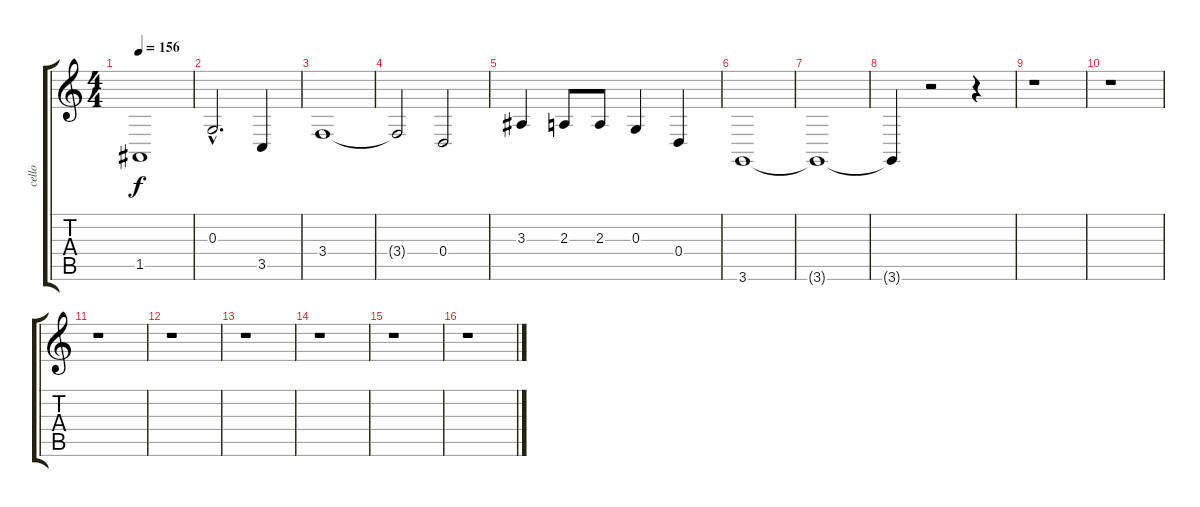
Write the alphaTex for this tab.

\track ("cello" "cello") {instrument cello}
\staff {score tabs}
\tuning (E4 B3 G3 D3 A2 E2) {hide}
\ts (4 4)
\tempo 156
\clef g2
\ks c
1.5{t}.1{dy f} |
0.3{hac}.2{d} 3.5.4 |
3.4.1 |
3.4{t}.2 0.4.2 |
3.3.4 2.3.8 2.3.8 0.3.4 0.4.4 |
3.6.1 |
3.6{t}.1 |
3.6{t}.4 r.2 r.4 |
r.1 |
r.1 |
r.1 |
r.1 |
r.1 |
r.1 |
r.1 |
r.1
